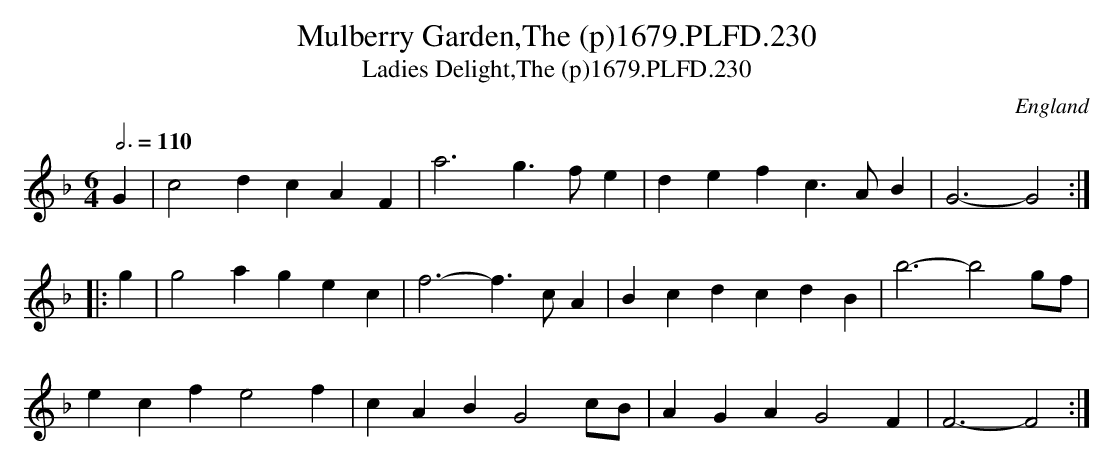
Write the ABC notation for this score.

X:1
T:Mulberry Garden,The (p)1679.PLFD.230
T:Ladies Delight,The (p)1679.PLFD.230
M:6/4
L:1/4
Q:3/4=110
O:England
K:F
G |\
c2 d cAF | a3g>fe | defc>AB | G3-G2 :|
|: g |\
g2agec | f3-f>cA | Bcd cdB | b3- b2g/f/ |
ecf e2f | cAB G2c/B/ | AGA G2F | F3-F2 :|
